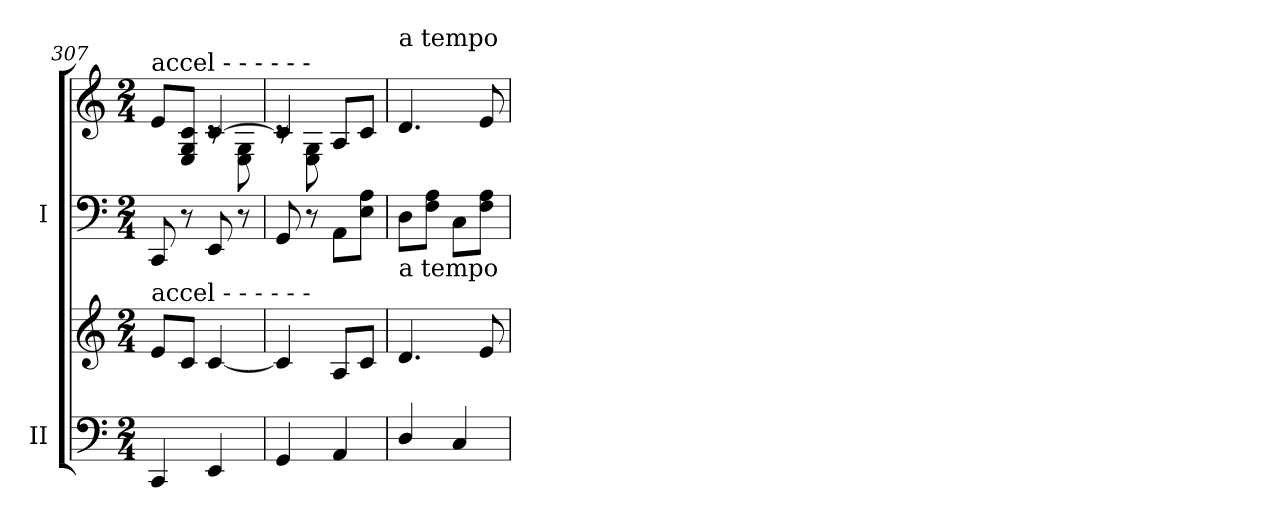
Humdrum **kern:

**kern	**kern	**kern	**kern
*part2	*part2	*part1	*part1
*staff4	*staff3	*staff2	*staff1
*I"II	*	*I"I	*
*I'II	*	*I'I	*
*clefF4	*clefG2	*clefF4	*clefG2
*k[]	*k[]	*k[]	*k[]
*a:	*a:	*a:	*a:
*M2/4	*M2/4	*M2/4	*M2/4
=307	=307	=307	=307
*	*	*	*^
!	!	!	!LO:TX:a:t=accel    -      -      -      -      -      -	!
!	!LO:TX:a:t=accel    -      -      -      -      -      -	!	!	!
4CC/	8e/L	8CC/	8e/L	4ryy
.	8c/J	8r	8E/ 8G/ 8c/J	.
4EE/	[4c/	8EE/	[4c/	8rc
.	.	8r	.	8E\ 8G\
=308	=308	=308	=308	=308
4GG/	4c/]	8GG/	4c/]	8rc
.	.	8r	.	8E\ 8G\
4AA/	8A/L	8AA\L	8A/L	4ryy
.	8c/J	8E\ 8A\J	8c/J	.
*	*	*	*v	*v
=309	=309	=309	=309
!	!	!	!LO:TX:a:t=a tempo
!	!LO:TX:a:t=a tempo	!	!
4D/	4.d/	8D\L	4.d/
.	.	8F\ 8A\J	.
4C/	.	8C\L	.
.	8e/	8F\ 8A\J	8e/
=	=	=	=
*-	*-	*-	*-
